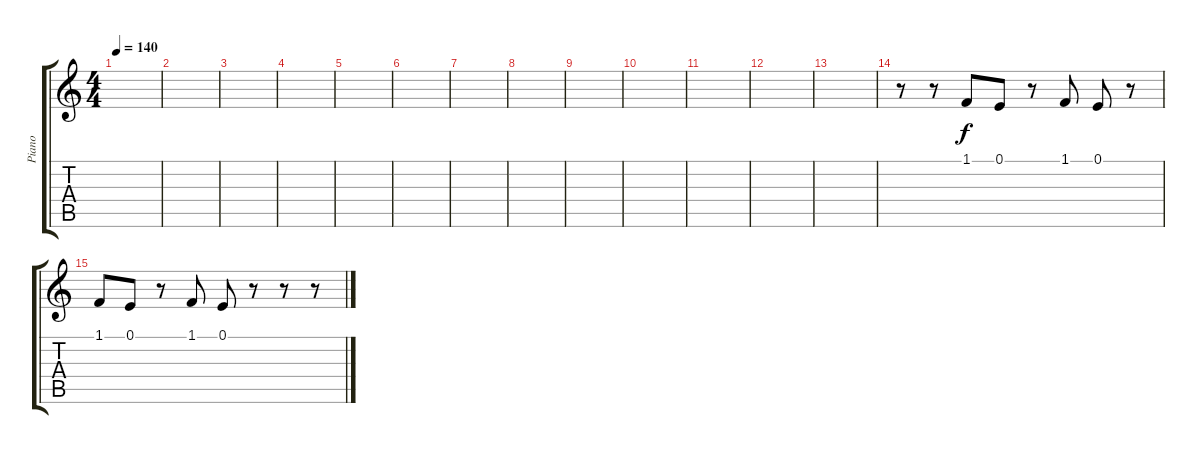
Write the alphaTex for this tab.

\track ("Piano" "Piano") {instrument acousticgrandpiano}
\staff {score tabs}
\tuning (E4 B3 G3 D3 A2 E2) {hide}
\ts (4 4)
\tempo 140
\clef g2
\ks c
|
|
|
|
|
|
|
|
|
|
|
|
|
r.8 r.8 1.1.8 0.1.8 r.8 1.1.8 0.1.8 r.8 |
1.1.8 0.1.8 r.8 1.1.8 0.1.8 r.8 r.8 r.8
